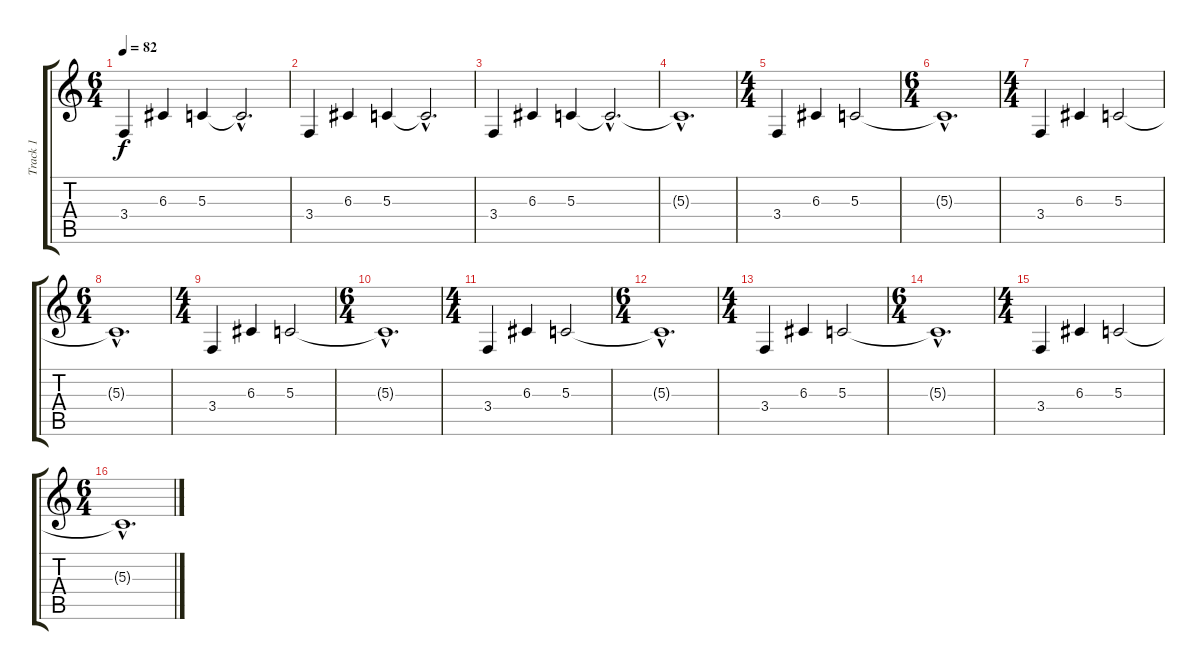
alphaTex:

\track ("Track 1" "Track 1") {instrument fx1rain}
\staff {score tabs}
\tuning (E4 B3 G3 D3 A2 E2) {hide}
\ts (6 4)
\tempo 82
\clef g2
\ks c
3.4.4{dy f instrument fx1rain} 6.3.4 5.3.4 5.3{hac t}.2{d} |
3.4.4 6.3.4 5.3.4 5.3{hac t}.2{d} |
3.4.4 6.3.4 5.3.4 5.3{hac t}.2{d} |
5.3{hac t}.1{d} |
\ts (4 4)
3.4.4 6.3.4 5.3.2 |
\ts (6 4)
5.3{hac t}.1{d} |
\ts (4 4)
3.4.4 6.3.4 5.3.2 |
\ts (6 4)
5.3{hac t}.1{d} |
\ts (4 4)
3.4.4 6.3.4 5.3.2 |
\ts (6 4)
5.3{hac t}.1{d} |
\ts (4 4)
3.4.4 6.3.4 5.3.2 |
\ts (6 4)
5.3{hac t}.1{d} |
\ts (4 4)
3.4.4 6.3.4 5.3.2 |
\ts (6 4)
5.3{hac t}.1{d} |
\ts (4 4)
3.4.4 6.3.4 5.3.2 |
\ts (6 4)
5.3{hac t}.1{d}
